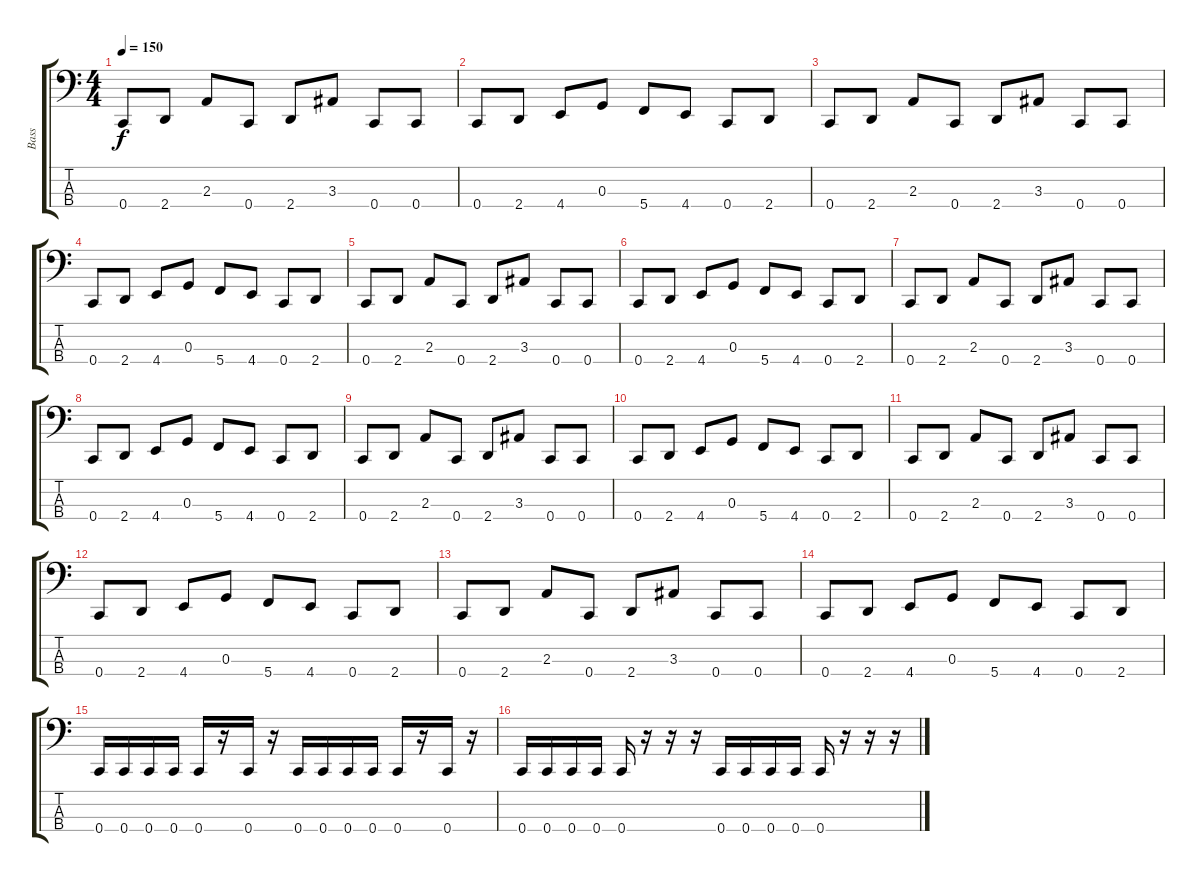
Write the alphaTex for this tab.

\track ("Bass" "Bass") {instrument electricbasspick}
\staff {score tabs}
\tuning (F2 C2 G1 C1) {hide}
\ts (4 4)
\tempo 150
\clef f4
\ks c
0.4.8{dy f} 2.4.8 2.3.8 0.4.8 2.4.8 3.3.8 0.4.8 0.4.8 |
0.4.8 2.4.8 4.4.8 0.3.8 5.4.8 4.4.8 0.4.8 2.4.8 |
0.4.8 2.4.8 2.3.8 0.4.8 2.4.8 3.3.8 0.4.8 0.4.8 |
0.4.8 2.4.8 4.4.8 0.3.8 5.4.8 4.4.8 0.4.8 2.4.8 |
0.4.8 2.4.8 2.3.8 0.4.8 2.4.8 3.3.8 0.4.8 0.4.8 |
0.4.8 2.4.8 4.4.8 0.3.8 5.4.8 4.4.8 0.4.8 2.4.8 |
0.4.8 2.4.8 2.3.8 0.4.8 2.4.8 3.3.8 0.4.8 0.4.8 |
0.4.8 2.4.8 4.4.8 0.3.8 5.4.8 4.4.8 0.4.8 2.4.8 |
0.4.8 2.4.8 2.3.8 0.4.8 2.4.8 3.3.8 0.4.8 0.4.8 |
0.4.8 2.4.8 4.4.8 0.3.8 5.4.8 4.4.8 0.4.8 2.4.8 |
0.4.8 2.4.8 2.3.8 0.4.8 2.4.8 3.3.8 0.4.8 0.4.8 |
0.4.8 2.4.8 4.4.8 0.3.8 5.4.8 4.4.8 0.4.8 2.4.8 |
0.4.8 2.4.8 2.3.8 0.4.8 2.4.8 3.3.8 0.4.8 0.4.8 |
0.4.8 2.4.8 4.4.8 0.3.8 5.4.8 4.4.8 0.4.8 2.4.8 |
0.4.16 0.4.16 0.4.16 0.4.16 0.4.16 r.16 0.4.16 r.16 0.4.16 0.4.16 0.4.16 0.4.16 0.4.16 r.16 0.4.16 r.16 |
0.4.16 0.4.16 0.4.16 0.4.16 0.4.16 r.16 r.16 r.16 0.4.16 0.4.16 0.4.16 0.4.16 0.4.16 r.16 r.16 r.16
